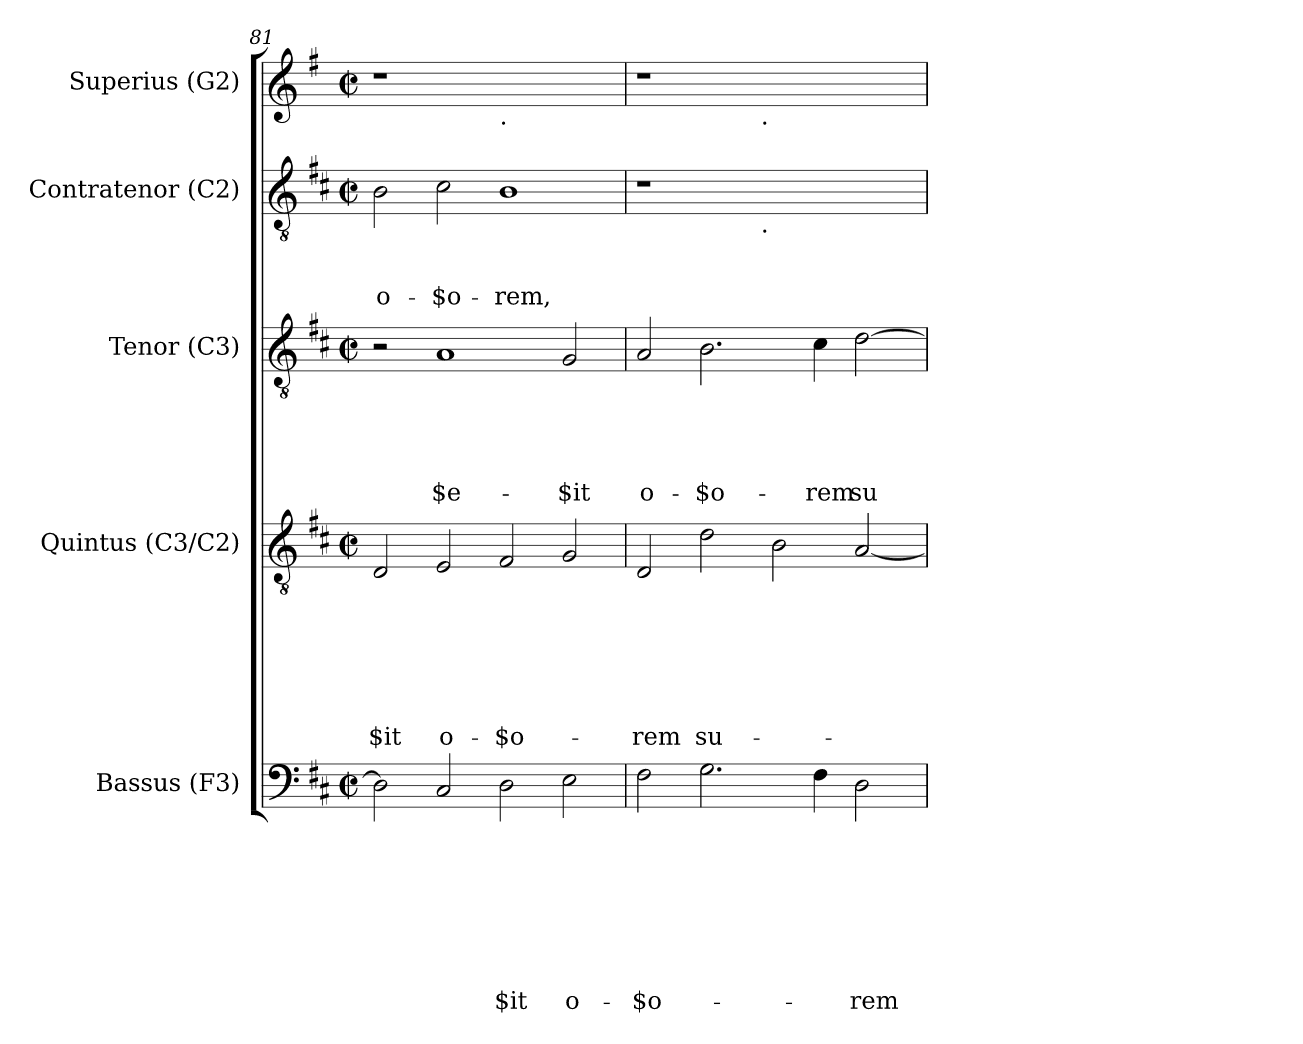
**kern	**text	**text	**text	**text	**text	**text	**text	**text	**kern	**text	**text	**text	**text	**text	**text	**text	**kern	**text	**text	**text	**text	**text	**kern	**text	**text	**text	**kern
*part5	*part5	*part5	*part5	*part5	*part5	*part5	*part5	*part5	*part4	*part4	*part4	*part4	*part4	*part4	*part4	*part4	*part3	*part3	*part3	*part3	*part3	*part3	*part2	*part2	*part2	*part2	*part1
*staff5	*staff5	*staff5	*staff5	*staff5	*staff5	*staff5	*staff5	*staff5	*staff4	*staff4	*staff4	*staff4	*staff4	*staff4	*staff4	*staff4	*staff3	*staff3	*staff3	*staff3	*staff3	*staff3	*staff2	*staff2	*staff2	*staff2	*staff1
*I"Bassus (F3)	*	*	*	*	*	*	*	*	*I"Quintus (C3/C2)	*	*	*	*	*	*	*	*I"Tenor (C3)	*	*	*	*	*	*I"Contratenor (C2)	*	*	*	*I"Superius (G2)
*I'B.	*	*	*	*	*	*	*	*	*I'Q.	*	*	*	*	*	*	*	*I'T.	*	*	*	*	*	*I'Ct.	*	*	*	*I'S.
*clefF4	*	*	*	*	*	*	*	*	*clefGv2	*	*	*	*	*	*	*	*clefGv2	*	*	*	*	*	*clefGv2	*	*	*	*clefG2
*k[f#c#]	*	*	*	*	*	*	*	*	*k[f#c#]	*	*	*	*	*	*	*	*k[f#c#]	*	*	*	*	*	*k[f#c#]	*	*	*	*k[f#]
*D:	*	*	*	*	*	*	*	*	*D:	*	*	*	*	*	*	*	*D:	*	*	*	*	*	*D:	*	*	*	*G:
*M2/2	*	*	*	*	*	*	*	*	*M2/2	*	*	*	*	*	*	*	*M2/2	*	*	*	*	*	*M2/2	*	*	*	*M2/2
*met(c|)	*	*	*	*	*	*	*	*	*met(c|)	*	*	*	*	*	*	*	*met(c|)	*	*	*	*	*	*met(c|)	*	*	*	*met(c|)
=81	=81	=81	=81	=81	=81	=81	=81	=81	=81	=81	=81	=81	=81	=81	=81	=81	=81	=81	=81	=81	=81	=81	=81	=81	=81	=81	=81
!	!	!	!	!	!	!	!	!	!	!	!	!	!	!	!	!LO:LY:b	!	!	!	!	!	!	!	!	!	!LO:LY:b	!
2D\]	.	.	.	.	.	.	.	.	2D/	.	.	.	.	.	.	-$it	2r	.	.	.	.	.	2B\	.	.	o-	1r
!	!	!	!	!	!	!	!	!	!	!	!	!	!	!	!	!LO:LY:b	!	!	!	!	!	!LO:LY:b	!	!	!	!LO:LY:b	!
2C#/	.	.	.	.	.	.	.	.	2E/	.	.	.	.	.	.	o-	1A	.	.	.	.	$e-	2c#\	.	.	-$o-	.
!	!	!	!	!	!	!	!	!	!	!	!	!	!	!	!	!	!	!	!	!	!	!	!	!	!	!	!LO:TX:b:t=.
!	!	!	!	!	!	!	!	!LO:LY:b	!	!	!	!	!	!	!	!LO:LY:b	!	!	!	!	!	!	!	!	!	!LO:LY:b	!
2D\	.	.	.	.	.	.	.	-$it	2F#/	.	.	.	.	.	.	-$o-	.	.	.	.	.	.	1B	.	.	-rem,	1ryy
!	!	!	!	!	!	!	!	!LO:LY:b	!	!	!	!	!	!	!	!	!	!	!	!	!	!LO:LY:b	!	!	!	!	!
2E\	.	.	.	.	.	.	.	o-	2G/	.	.	.	.	.	.	.	2G/	.	.	.	.	-$it	.	.	.	.	.
=82	=82	=82	=82	=82	=82	=82	=82	=82	=82	=82	=82	=82	=82	=82	=82	=82	=82	=82	=82	=82	=82	=82	=82	=82	=82	=82	=82
!	!	!	!	!	!	!	!	!LO:LY:b	!	!	!	!	!	!	!	!LO:LY:b	!	!	!	!	!	!LO:LY:b	!	!	!	!	!
*	*	*	*	*	*	*	*	*	*	*	*	*	*	*	*	*	*	*	*	*	*	*	*^	*	*	*	*^
2F#\	.	.	.	.	.	.	.	-$o-	2D/	.	.	.	.	.	.	-rem	2A/	.	.	.	.	o-	1r	2ryy	.	.	.	1r	2ryy
!	!	!	!	!	!	!	!	!	!	!	!	!	!	!	!	!LO:LY:b	!	!	!	!	!	!LO:LY:b	!	!	!	!	!	!	!
2.G\	.	.	.	.	.	.	.	.	2d\	.	.	.	.	.	.	su-	2.B\	.	.	.	.	-$o-	.	4...ryy	.	.	.	.	4...ryy
!	!	!	!	!	!	!	!	!	!	!	!	!	!	!	!	!	!	!	!	!	!	!	!	!	!	!	!	!	!LO:TX:b:t=.
!	!	!	!	!	!	!	!	!	!	!	!	!	!	!	!	!	!	!	!	!	!	!	!	!LO:TX:b:t=.	!	!	!	!	!
.	.	.	.	.	.	.	.	.	.	.	.	.	.	.	.	.	.	.	.	.	.	.	.	1ryy	.	.	.	.	1ryy
.	.	.	.	.	.	.	.	.	2B\	.	.	.	.	.	.	.	.	.	.	.	.	.	1ryy	.	.	.	.	1ryy	.
!	!	!	!	!	!	!	!	!	!	!	!	!	!	!	!	!	!	!	!	!	!	!LO:LY:b	!	!	!	!	!	!	!
4F#\	.	.	.	.	.	.	.	.	.	.	.	.	.	.	.	.	4c#\	.	.	.	.	-rem	.	.	.	.	.	.	.
!	!	!	!	!	!	!	!	!LO:LY:b	!	!	!	!	!	!	!	!	!	!	!	!	!	!LO:LY:b	!	!	!	!	!	!	!
2D\	.	.	.	.	.	.	.	-rem	[>2A/	.	.	.	.	.	.	.	[>2d\	.	.	.	.	su-	.	.	.	.	.	.	.
.	.	.	.	.	.	.	.	.	.	.	.	.	.	.	.	.	.	.	.	.	.	.	.	32ryy	.	.	.	.	32ryy
*	*	*	*	*	*	*	*	*	*	*	*	*	*	*	*	*	*	*	*	*	*	*	*v	*v	*	*	*	*	*
*	*	*	*	*	*	*	*	*	*	*	*	*	*	*	*	*	*	*	*	*	*	*	*	*	*	*	*v	*v
=	=	=	=	=	=	=	=	=	=	=	=	=	=	=	=	=	=	=	=	=	=	=	=	=	=	=	=
*-	*-	*-	*-	*-	*-	*-	*-	*-	*-	*-	*-	*-	*-	*-	*-	*-	*-	*-	*-	*-	*-	*-	*-	*-	*-	*-	*-
